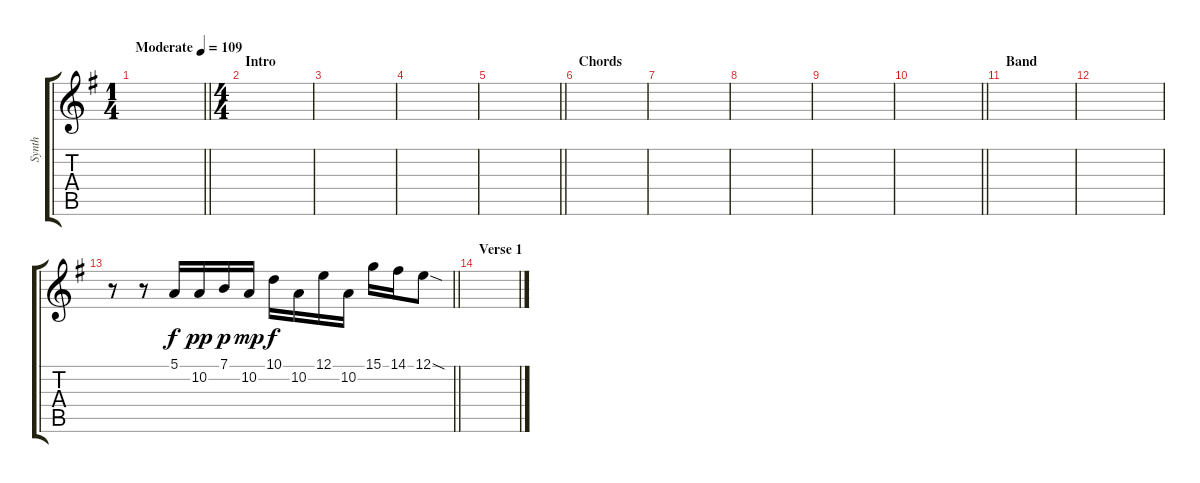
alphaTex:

\track ("Synth" "Synth") {instrument lead2sawtooth}
\staff {score tabs}
\tuning (E4 B3 G3 D3 A2 E2) {hide}
\ts (1 4)
\tempo (109 "Moderate")
\clef g2
\barLineRight lightlight
\ks g
|
\ts (4 4)
\section ("" "Intro")
|
|
|
\barLineRight lightlight
|
\section ("" "Chords")
|
|
|
|
\barLineRight lightlight
|
\section ("" "Band")
|
|
\barLineRight lightlight
r.8 r.8 5.1.16 10.2.16{dy pp} 7.1.16{dy p} 10.2.16{dy mp} 10.1.16{dy f} 10.2.16 12.1.16 10.2.16 15.1.16 14.1.16 12.1{sod}.8 |
\section ("" "Verse 1")
